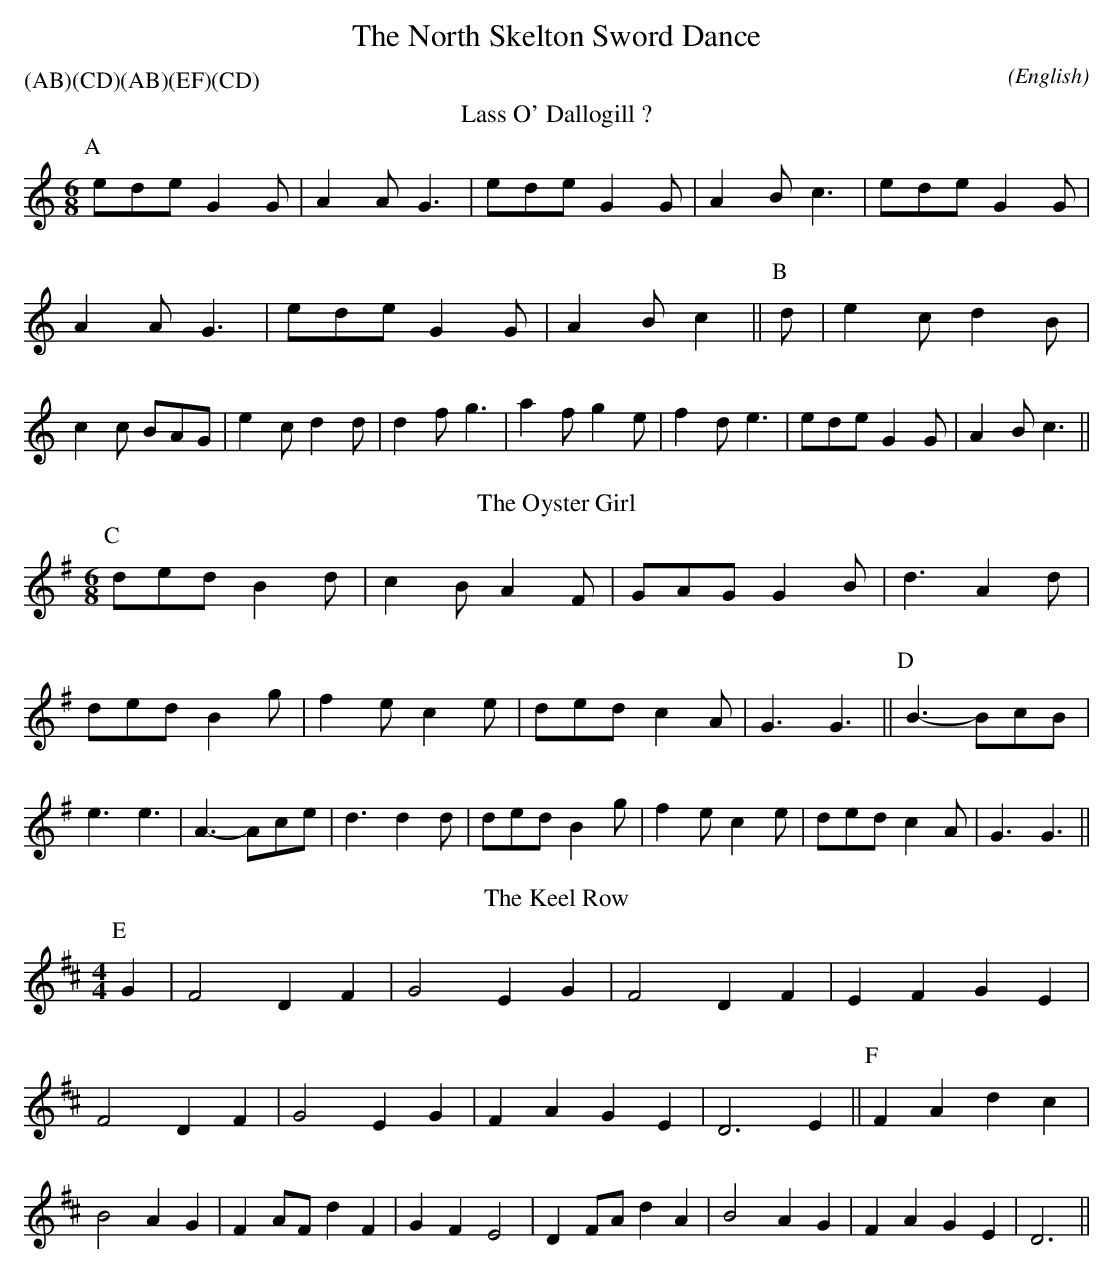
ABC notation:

X:1
T:The North Skelton Sword Dance
C:
O:English
P:(AB)(CD)(AB)(EF)(CD)
K:C
T:Lass O' Dallogill ?
M:6/8
P:A
ede   G2 G  | A2 A G3    | ede   G2 G  | A2 B c3     |\
ede   G2 G  | A2 A G3    | ede   G2 G  | A2 B c2     ||\
P:B
d |  e2 c  d2 B  | c2 c BAG   | e2 c  d2 d  | d2 f g3     |\
a2 f  g2 e  | f2 d e3    | ede   G2 G  | A2 B c3     ||
T:The Oyster Girl
K:G
P:C
ded   B2 d  | c2 B A2 F  | GAG   G2 B  | d3   A2 d   |\
ded   B2 g  | f2 e c2 e  | ded   c2 A  | G3   G3     ||\
P:D
B3-   BcB   | e3   e3    | A3-   Ace   | d3   d2 d   |\
ded   B2 g  | f2 e c2 e  | ded   c2 A  | G3   G3     ||
T:The Keel Row
K:D
M:4/4
P:E
G2 | F4    D2 F2 | G4   E2 G2 | F4    D2 F2 | E2 F2 G2    \
E2 | F4    D2 F2 | G4   E2 G2 | F2 A2 G2 E2 | D6       E2 ||\
P:F
F2 A2 d2 c2 | B4   A2 G2 | F2 AF d2 F2 | G2 F2 E4    |\
D2 FA d2 A2 | B4   A2 G2 | F2 A2 G2 E2 | D6          ||
